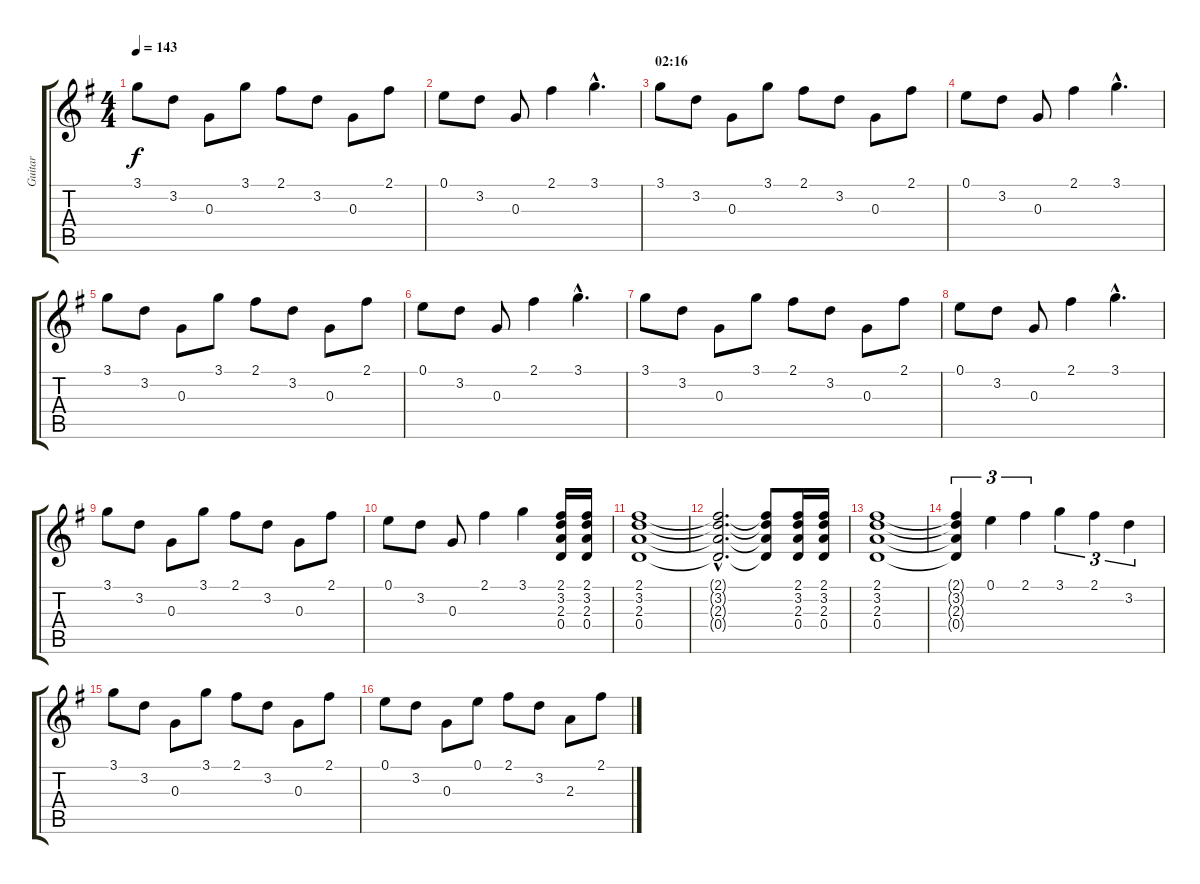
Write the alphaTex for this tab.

\track ("Guitar" "Guitar") {instrument acousticguitarsteel}
\staff {score tabs}
\tuning (E4 B3 G3 D3 A2 E2) {hide}
\ts (4 4)
\tempo 143
\clef g2
\ks g
3.1.8{dy f} 3.2.8 0.3.8 3.1.8 2.1.8 3.2.8 0.3.8 2.1.8 |
0.1.8 3.2.8 0.3.8 2.1.4 3.1{hac}.4{d} |
\section ("" "02:16")
3.1.8 3.2.8 0.3.8 3.1.8 2.1.8 3.2.8 0.3.8 2.1.8 |
0.1.8 3.2.8 0.3.8 2.1.4 3.1{hac}.4{d} |
3.1.8 3.2.8 0.3.8 3.1.8 2.1.8 3.2.8 0.3.8 2.1.8 |
0.1.8 3.2.8 0.3.8 2.1.4 3.1{hac}.4{d} |
3.1.8 3.2.8 0.3.8 3.1.8 2.1.8 3.2.8 0.3.8 2.1.8 |
0.1.8 3.2.8 0.3.8 2.1.4 3.1{hac}.4{d} |
3.1.8 3.2.8 0.3.8 3.1.8 2.1.8 3.2.8 0.3.8 2.1.8 |
0.1.8 3.2.8 0.3.8 2.1.4 3.1.4 (2.1 3.2 2.3 0.4).16 (2.1 3.2 2.3 0.4).16 |
(2.1 3.2 2.3 0.4).1 |
(2.1{hac t} 3.2{hac t} 2.3{hac t} 0.4{hac t}).2{d} (2.1{t} 3.2{t} 2.3{t} 0.4{t}).8 (2.1 3.2 2.3 0.4).16 (2.1 3.2 2.3 0.4).16 |
(2.1 3.2 2.3 0.4).1 |
(2.1{t} 3.2{t} 2.3{t} 0.4{t}).4{tu (3 2)} 0.1.4{tu (3 2)} 2.1.4{tu (3 2)} 3.1.4{tu (3 2)} 2.1.4{tu (3 2)} 3.2.4{tu (3 2)} |
3.1.8 3.2.8 0.3.8 3.1.8 2.1.8 3.2.8 0.3.8 2.1.8 |
0.1.8 3.2.8 0.3.8 0.1.8 2.1.8 3.2.8 2.3.8 2.1.8
